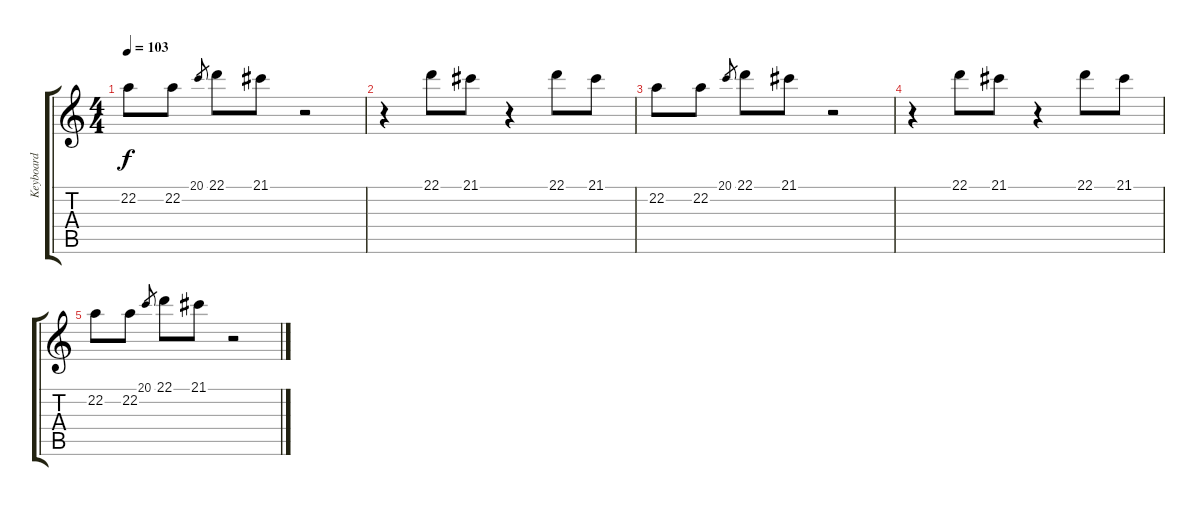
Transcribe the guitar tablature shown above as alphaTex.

\track ("Keyboard" "Keyboard") {instrument lead1square}
\staff {score tabs}
\tuning (E4 B3 G3 D3 A2 E2) {hide}
\ts (4 4)
\tempo 103
\clef g2
\ks c
22.2.8{dy f} 22.2.8 20.1.8{gr} 22.1.8 21.1.8 r.2 |
r.4{instrument lead6voice} 22.1.8 21.1.8 r.4 22.1.8 21.1.8 |
22.2.8 22.2.8 20.1.8{gr} 22.1.8 21.1.8 r.2 |
r.4{instrument lead6voice} 22.1.8 21.1.8 r.4 22.1.8 21.1.8 |
22.2.8 22.2.8 20.1.8{gr} 22.1.8 21.1.8 r.2
